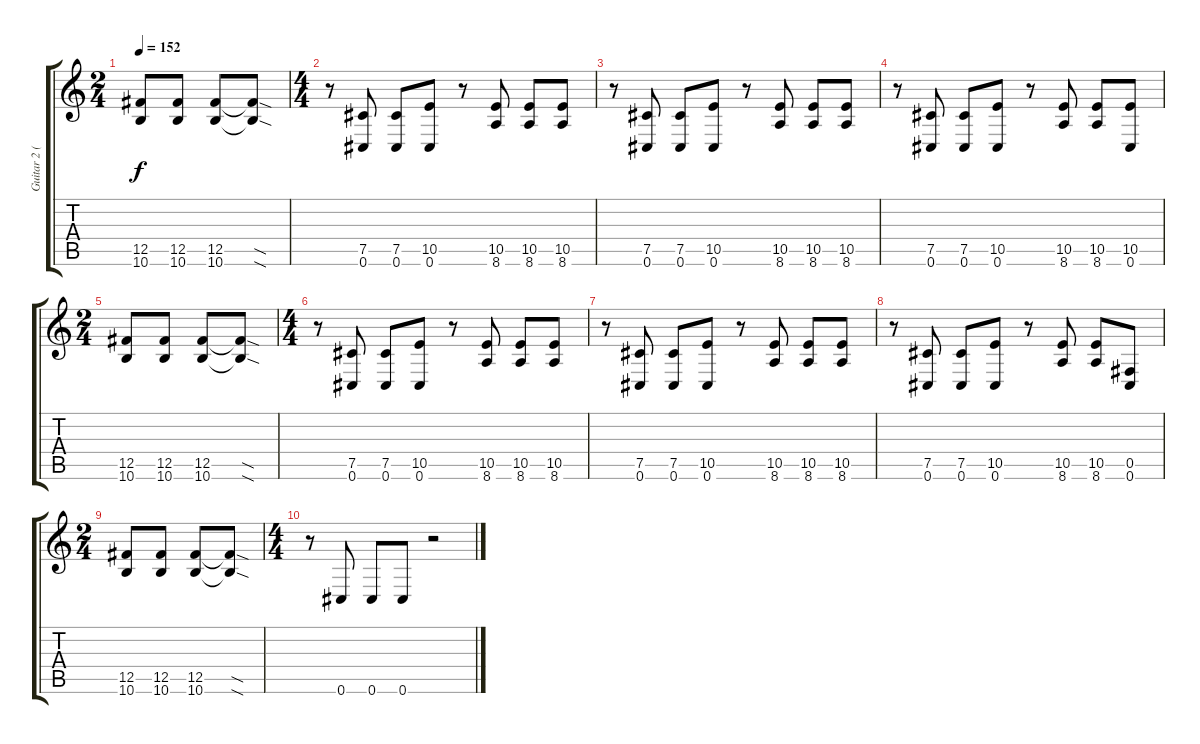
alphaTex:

\track ("Guitar 2 (Distortion)" "Guitar 2 (") {instrument distortionguitar}
\staff {score tabs}
\tuning (Db4 Ab3 E3 B2 Gb2 Db2) {hide}
\ts (2 4)
\tempo 152
\clef g2
\ks c
(12.5 10.6).8{dy f} (12.5 10.6).8 (12.5 10.6).8 (12.5{sod t} 10.6{sod t}).8 |
\ts (4 4)
r.8 (7.5 0.6).8 (7.5 0.6).8 (10.5 0.6).8 r.8 (10.5 8.6).8 (10.5 8.6).8 (10.5 8.6).8 |
r.8 (7.5 0.6).8 (7.5 0.6).8 (10.5 0.6).8 r.8 (10.5 8.6).8 (10.5 8.6).8 (10.5 8.6).8 |
r.8 (7.5 0.6).8 (7.5 0.6).8 (10.5 0.6).8 r.8 (10.5 8.6).8 (10.5 8.6).8 (10.5 0.6).8 |
\ts (2 4)
(12.5 10.6).8 (12.5 10.6).8 (12.5 10.6).8 (12.5{sod t} 10.6{sod t}).8 |
\ts (4 4)
r.8 (7.5 0.6).8 (7.5 0.6).8 (10.5 0.6).8 r.8 (10.5 8.6).8 (10.5 8.6).8 (10.5 8.6).8 |
r.8 (7.5 0.6).8 (7.5 0.6).8 (10.5 0.6).8 r.8 (10.5 8.6).8 (10.5 8.6).8 (10.5 8.6).8 |
r.8 (7.5 0.6).8 (7.5 0.6).8 (10.5 0.6).8 r.8 (10.5 8.6).8 (10.5 8.6).8 (0.5 0.6).8 |
\ts (2 4)
(12.5 10.6).8 (12.5 10.6).8 (12.5 10.6).8 (12.5{sod t} 10.6{sod t}).8 |
\ts (4 4)
r.8 0.6.8 0.6.8 0.6.8 r.2
